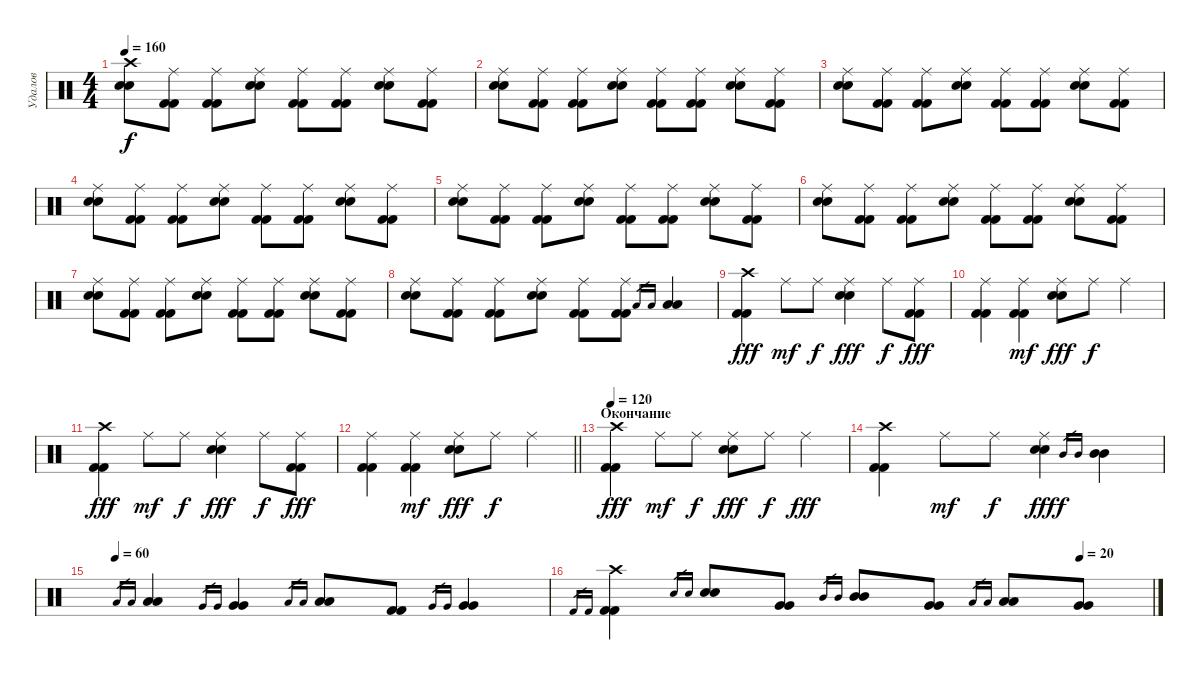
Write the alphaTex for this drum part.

\track ("Удалов" "Удалов") {instrument percussion}
\staff {score}
\articulation defaults
\ts (4 4)
\tempo 160
\clef neutral
\ks c
("Crash high (hit)" "Electric Snare (hit)" "Electric Snare (hit)").8{dy f} ("Ride (middle)" "Kick (hit) 2" "Kick (hit) 2").8 ("Ride (middle)" "Kick (hit) 2" "Kick (hit) 2").8 ("Ride (middle)" "Electric Snare (hit)" "Electric Snare (hit)").8 ("Ride (middle)" "Kick (hit) 2" "Kick (hit) 2").8 ("Ride (middle)" "Kick (hit) 2" "Kick (hit) 2").8 ("Ride (middle)" "Electric Snare (hit)" "Electric Snare (hit)").8 ("Ride (middle)" "Kick (hit) 2" "Kick (hit) 2").8 |
("Ride (middle)" "Electric Snare (hit)" "Electric Snare (hit)").8 ("Ride (middle)" "Kick (hit) 2" "Kick (hit) 2").8 ("Ride (middle)" "Kick (hit) 2" "Kick (hit) 2").8 ("Ride (middle)" "Electric Snare (hit)" "Electric Snare (hit)").8 ("Ride (middle)" "Kick (hit) 2" "Kick (hit) 2").8 ("Ride (middle)" "Kick (hit) 2" "Kick (hit) 2").8 ("Ride (middle)" "Electric Snare (hit)" "Electric Snare (hit)").8 ("Ride (middle)" "Kick (hit) 2" "Kick (hit) 2").8 |
("Ride (middle)" "Electric Snare (hit)" "Electric Snare (hit)").8 ("Ride (middle)" "Kick (hit) 2" "Kick (hit) 2").8 ("Ride (middle)" "Kick (hit) 2" "Kick (hit) 2").8 ("Ride (middle)" "Electric Snare (hit)" "Electric Snare (hit)").8 ("Ride (middle)" "Kick (hit) 2" "Kick (hit) 2").8 ("Ride (middle)" "Kick (hit) 2" "Kick (hit) 2").8 ("Ride (middle)" "Electric Snare (hit)" "Electric Snare (hit)").8 ("Ride (middle)" "Kick (hit) 2" "Kick (hit) 2").8 |
("Ride (middle)" "Electric Snare (hit)" "Electric Snare (hit)").8 ("Ride (middle)" "Kick (hit) 2" "Kick (hit) 2").8 ("Ride (middle)" "Kick (hit) 2" "Kick (hit) 2").8 ("Ride (middle)" "Electric Snare (hit)" "Electric Snare (hit)").8 ("Ride (middle)" "Kick (hit) 2" "Kick (hit) 2").8 ("Ride (middle)" "Kick (hit) 2" "Kick (hit) 2").8 ("Ride (middle)" "Electric Snare (hit)" "Electric Snare (hit)").8 ("Ride (middle)" "Kick (hit) 2" "Kick (hit) 2").8 |
("Ride (middle)" "Electric Snare (hit)" "Electric Snare (hit)").8 ("Ride (middle)" "Kick (hit) 2" "Kick (hit) 2").8 ("Ride (middle)" "Kick (hit) 2" "Kick (hit) 2").8 ("Ride (middle)" "Electric Snare (hit)" "Electric Snare (hit)").8 ("Ride (middle)" "Kick (hit) 2" "Kick (hit) 2").8 ("Ride (middle)" "Kick (hit) 2" "Kick (hit) 2").8 ("Ride (middle)" "Electric Snare (hit)" "Electric Snare (hit)").8 ("Ride (middle)" "Kick (hit) 2" "Kick (hit) 2").8 |
("Ride (middle)" "Electric Snare (hit)" "Electric Snare (hit)").8 ("Ride (middle)" "Kick (hit) 2" "Kick (hit) 2").8 ("Ride (middle)" "Kick (hit) 2" "Kick (hit) 2").8 ("Ride (middle)" "Electric Snare (hit)" "Electric Snare (hit)").8 ("Ride (middle)" "Kick (hit) 2" "Kick (hit) 2").8 ("Ride (middle)" "Kick (hit) 2" "Kick (hit) 2").8 ("Ride (middle)" "Electric Snare (hit)" "Electric Snare (hit)").8 ("Ride (middle)" "Kick (hit) 2" "Kick (hit) 2").8 |
("Ride (middle)" "Electric Snare (hit)" "Electric Snare (hit)").8 ("Ride (middle)" "Kick (hit) 2" "Kick (hit) 2").8 ("Ride (middle)" "Kick (hit) 2" "Kick (hit) 2").8 ("Ride (middle)" "Electric Snare (hit)" "Electric Snare (hit)").8 ("Ride (middle)" "Kick (hit) 2" "Kick (hit) 2").8 ("Ride (middle)" "Kick (hit) 2" "Kick (hit) 2").8 ("Ride (middle)" "Electric Snare (hit)" "Electric Snare (hit)").8 ("Ride (middle)" "Kick (hit) 2" "Kick (hit) 2").8 |
("Ride (middle)" "Electric Snare (hit)" "Electric Snare (hit)").8 ("Ride (middle)" "Kick (hit) 2" "Kick (hit) 2").8 ("Ride (middle)" "Kick (hit) 2" "Kick (hit) 2").8 ("Ride (middle)" "Electric Snare (hit)" "Electric Snare (hit)").8 ("Ride (middle)" "Kick (hit) 2" "Kick (hit) 2").8 ("Ride (middle)" "Kick (hit) 2" "Kick (hit) 2").8 "Low Tom (hit)".16{gr} "Low Tom (hit)".16{gr} ("Low Tom (hit)" "Low Tom (hit)").4 |
("Crash high (hit)" "Kick (hit) 2" "Kick (hit) 2").4{dy fff} "Ride (middle)".8{dy mf} "Ride (middle)".8{dy f} ("Ride (middle)" "Electric Snare (hit)" "Electric Snare (hit)").4{dy fff} "Ride (middle)".8{dy f} ("Ride (middle)" "Kick (hit) 2" "Kick (hit) 2").8{dy fff} |
("Ride (middle)" "Kick (hit) 2" "Kick (hit) 2").4 ("Ride (middle)" "Kick (hit) 2" "Kick (hit) 2").4{dy mf} ("Ride (middle)" "Electric Snare (hit)" "Electric Snare (hit)").8{dy fff} "Ride (middle)".8{dy f} "Ride (middle)".4 |
("Crash high (hit)" "Kick (hit) 2" "Kick (hit) 2").4{dy fff} "Ride (middle)".8{dy mf} "Ride (middle)".8{dy f} ("Ride (middle)" "Electric Snare (hit)" "Electric Snare (hit)").4{dy fff} "Ride (middle)".8{dy f} ("Ride (middle)" "Kick (hit) 2" "Kick (hit) 2").8{dy fff} |
\barLineRight lightlight
("Ride (middle)" "Kick (hit) 2" "Kick (hit) 2").4 ("Ride (middle)" "Kick (hit) 2" "Kick (hit) 2").4{dy mf} ("Ride (middle)" "Electric Snare (hit)" "Electric Snare (hit)").8{dy fff} "Ride (middle)".8{dy f} "Ride (middle)".4 |
\section ("" "Окончание")
\tempo 120
("Crash high (hit)" "Kick (hit) 2" "Kick (hit) 2").4{dy fff} "Ride (middle)".8{dy mf} "Ride (middle)".8{dy f} ("Ride (middle)" "Electric Snare (hit)" "Electric Snare (hit)").8{dy fff} "Ride (middle)".8{dy f} "Ride (middle)".4{dy fff} |
("Crash high (hit)" "Kick (hit) 2" "Kick (hit) 2").4 "Ride (middle)".8{dy mf} "Ride (middle)".8{dy f} ("Ride (middle)" "Electric Snare (hit)" "Electric Snare (hit)").4{dy fff} "Mid Tom (hit)".16{gr dy f} "Mid Tom (hit)".16{gr} ("Mid Tom (hit)" "Mid Tom (hit)").4 |
\tempo (60)
"Low Tom (hit)".16{gr} "Low Tom (hit)".16{gr} ("Low Tom (hit)" "Low Tom (hit)").4 "Very Low Tom (hit)".16{gr} "Very Low Tom (hit)".16{gr} ("Very Low Tom (hit)" "Very Low Tom (hit)").4 "Low Floor Tom (hit)".16{gr} "Low Floor Tom (hit)".16{gr} ("Low Floor Tom (hit)" "Low Floor Tom (hit)").8 ("Kick (hit) 2" "Kick (hit) 2").8 "Very Low Tom (hit)".16{gr} "Very Low Tom (hit)".16{gr} ("Very Low Tom (hit)" "Very Low Tom (hit)").4 |
\tempo (20 0.875)
"Kick (hit) 2".16{gr} "Kick (hit) 2".16{gr} ("Crash high (hit)" "Kick (hit) 2" "Kick (hit) 2").4 "Electric Snare (hit)".16{gr} "Electric Snare (hit)".16{gr} ("Electric Snare (hit)" "Electric Snare (hit)").8 ("Very Low Tom (hit)" "Very Low Tom (hit)").8 "Mid Tom (hit)".16{gr} "Mid Tom (hit)".16{gr} ("Mid Tom (hit)" "Mid Tom (hit)").8 ("Very Low Tom (hit)" "Very Low Tom (hit)").8 "Low Tom (hit)".16{gr} "Low Tom (hit)".16{gr} ("Low Tom (hit)" "Low Tom (hit)").8 ("Very Low Tom (hit)" "Very Low Tom (hit)").8
